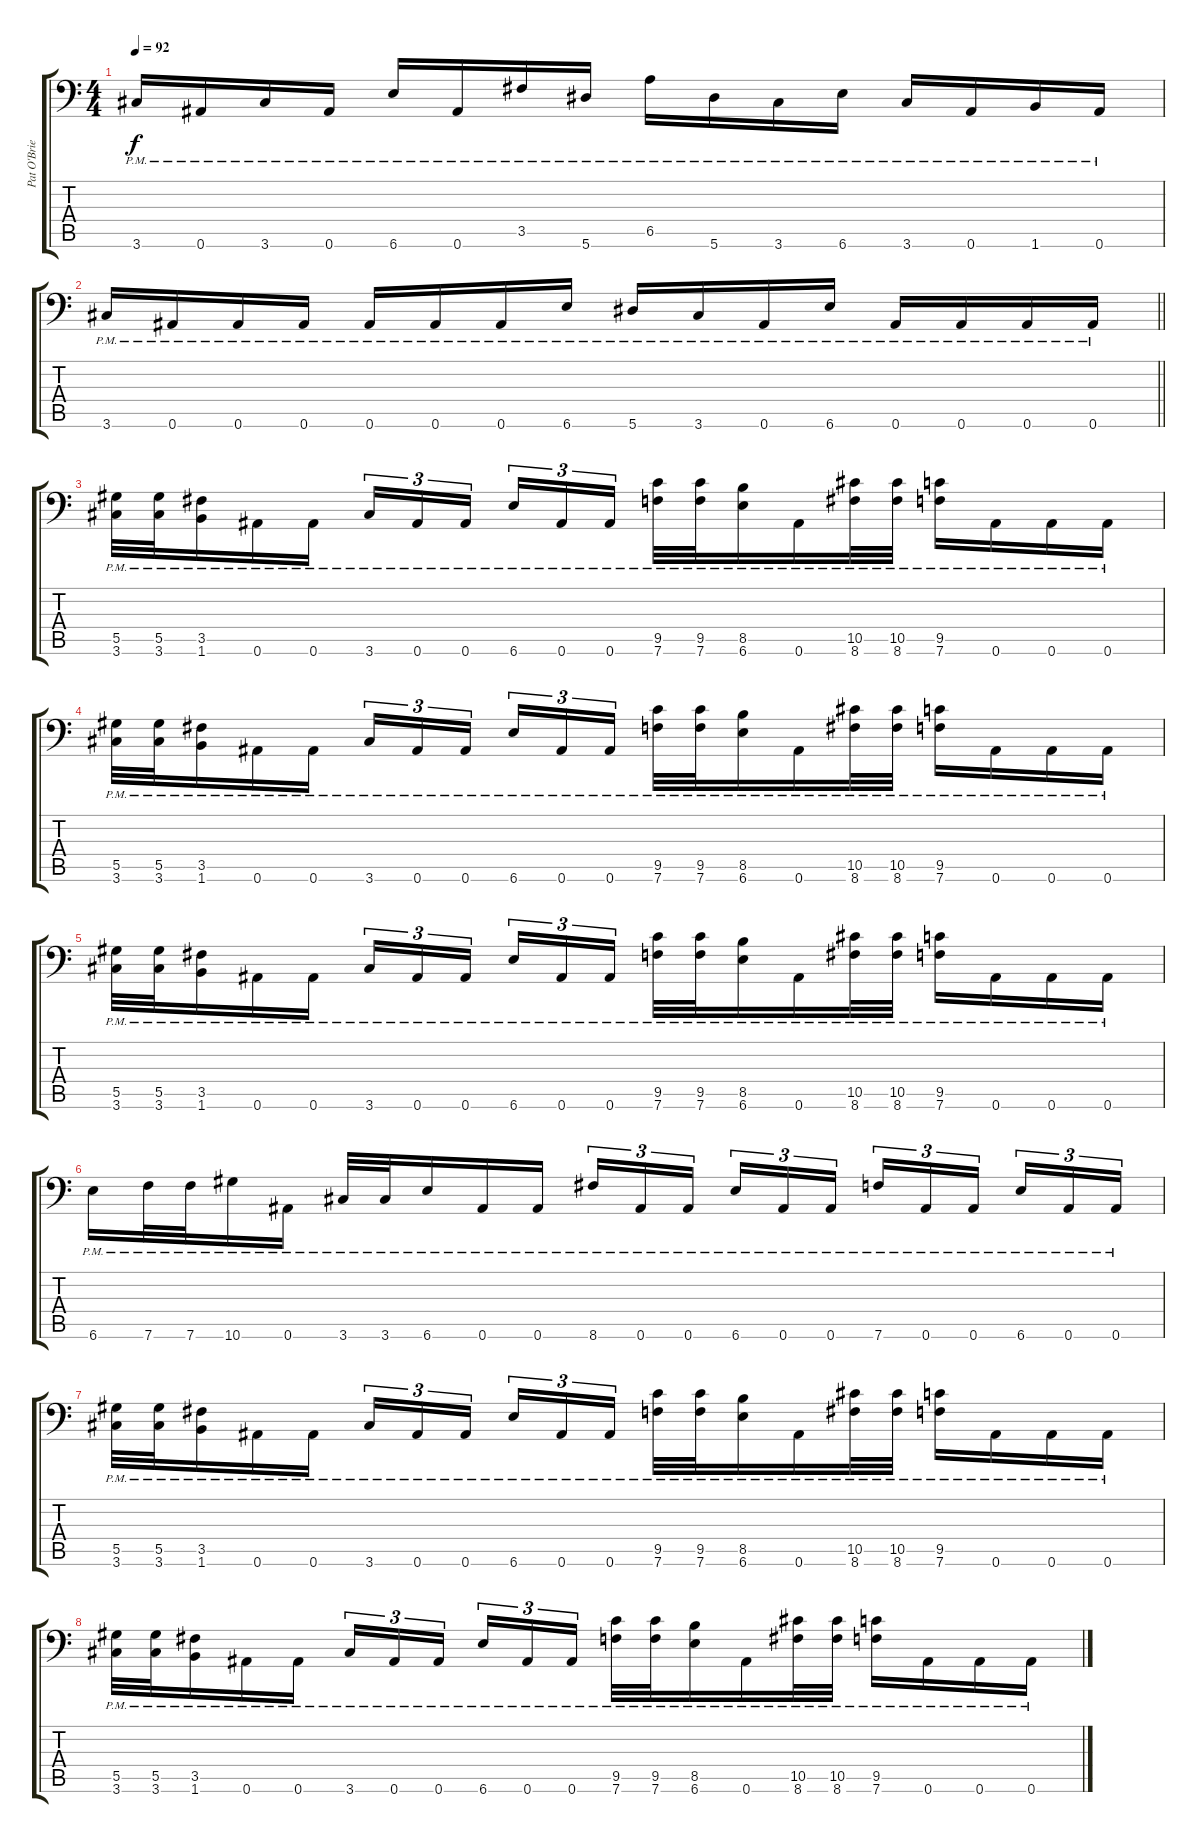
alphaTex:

\track ("Pat O'Brien (Rhythm)" "Pat O'Brie") {instrument distortionguitar}
\staff {score tabs}
\tuning (Bb3 F3 Db3 Ab2 Eb2 Bb1) {hide}
\ts (4 4)
\tempo 92
\clef f4
\ks c
3.6{pm}.16{dy f} 0.6{pm}.16 3.6{pm}.16 0.6{pm}.16 6.6{pm}.16 0.6{pm}.16 3.5{pm}.16 5.6{pm}.16 6.5{pm}.16 5.6{pm}.16 3.6{pm}.16 6.6{pm}.16 3.6{pm}.16 0.6{pm}.16 1.6{pm}.16 0.6{pm}.16 |
\barLineRight lightlight
3.6{pm}.16 0.6{pm}.16 0.6{pm}.16 0.6{pm}.16 0.6{pm}.16 0.6{pm}.16 0.6{pm}.16 6.6{pm}.16 5.6{pm}.16 3.6{pm}.16 0.6{pm}.16 6.6{pm}.16 0.6{pm}.16 0.6{pm}.16 0.6{pm}.16 0.6{pm}.16 |
(5.5{pm} 3.6{pm}).32 (5.5{pm} 3.6{pm}).32 (3.5{pm} 1.6{pm}).16 0.6{pm}.16 0.6{pm}.16 3.6{pm}.16{tu (3 2)} 0.6{pm}.16{tu (3 2)} 0.6{pm}.16{tu (3 2) beam splitsecondary} 6.6{pm}.16{tu (3 2)} 0.6{pm}.16{tu (3 2)} 0.6{pm}.16{tu (3 2)} (9.5{pm} 7.6{pm}).32 (9.5{pm} 7.6{pm}).32 (8.5{pm} 6.6{pm}).16 0.6{pm}.16 (10.5{pm} 8.6{pm}).32 (10.5{pm} 8.6{pm}).32 (9.5{pm} 7.6{pm}).16 0.6{pm}.16 0.6{pm}.16 0.6{pm}.16 |
(5.5{pm} 3.6{pm}).32 (5.5{pm} 3.6{pm}).32 (3.5{pm} 1.6{pm}).16 0.6{pm}.16 0.6{pm}.16 3.6{pm}.16{tu (3 2)} 0.6{pm}.16{tu (3 2)} 0.6{pm}.16{tu (3 2) beam splitsecondary} 6.6{pm}.16{tu (3 2)} 0.6{pm}.16{tu (3 2)} 0.6{pm}.16{tu (3 2)} (9.5{pm} 7.6{pm}).32 (9.5{pm} 7.6{pm}).32 (8.5{pm} 6.6{pm}).16 0.6{pm}.16 (10.5{pm} 8.6{pm}).32 (10.5{pm} 8.6{pm}).32 (9.5{pm} 7.6{pm}).16 0.6{pm}.16 0.6{pm}.16 0.6{pm}.16 |
(5.5{pm} 3.6{pm}).32 (5.5{pm} 3.6{pm}).32 (3.5{pm} 1.6{pm}).16 0.6{pm}.16 0.6{pm}.16 3.6{pm}.16{tu (3 2)} 0.6{pm}.16{tu (3 2)} 0.6{pm}.16{tu (3 2) beam splitsecondary} 6.6{pm}.16{tu (3 2)} 0.6{pm}.16{tu (3 2)} 0.6{pm}.16{tu (3 2)} (9.5{pm} 7.6{pm}).32 (9.5{pm} 7.6{pm}).32 (8.5{pm} 6.6{pm}).16 0.6{pm}.16 (10.5{pm} 8.6{pm}).32 (10.5{pm} 8.6{pm}).32 (9.5{pm} 7.6{pm}).16 0.6{pm}.16 0.6{pm}.16 0.6{pm}.16 |
6.6{pm}.16 7.6{pm}.32 7.6{pm}.32 10.6{pm}.16 0.6{pm}.16 3.6{pm}.32 3.6{pm}.32 6.6{pm}.16 0.6{pm}.16 0.6{pm}.16 8.6{pm}.16{tu (3 2)} 0.6{pm}.16{tu (3 2)} 0.6{pm}.16{tu (3 2) beam splitsecondary} 6.6{pm}.16{tu (3 2)} 0.6{pm}.16{tu (3 2)} 0.6{pm}.16{tu (3 2)} 7.6{pm}.16{tu (3 2)} 0.6{pm}.16{tu (3 2)} 0.6{pm}.16{tu (3 2) beam splitsecondary} 6.6{pm}.16{tu (3 2)} 0.6{pm}.16{tu (3 2)} 0.6{pm}.16{tu (3 2)} |
(5.5{pm} 3.6{pm}).32 (5.5{pm} 3.6{pm}).32 (3.5{pm} 1.6{pm}).16 0.6{pm}.16 0.6{pm}.16 3.6{pm}.16{tu (3 2)} 0.6{pm}.16{tu (3 2)} 0.6{pm}.16{tu (3 2) beam splitsecondary} 6.6{pm}.16{tu (3 2)} 0.6{pm}.16{tu (3 2)} 0.6{pm}.16{tu (3 2)} (9.5{pm} 7.6{pm}).32 (9.5{pm} 7.6{pm}).32 (8.5{pm} 6.6{pm}).16 0.6{pm}.16 (10.5{pm} 8.6{pm}).32 (10.5{pm} 8.6{pm}).32 (9.5{pm} 7.6{pm}).16 0.6{pm}.16 0.6{pm}.16 0.6{pm}.16 |
(5.5{pm} 3.6{pm}).32 (5.5{pm} 3.6{pm}).32 (3.5{pm} 1.6{pm}).16 0.6{pm}.16 0.6{pm}.16 3.6{pm}.16{tu (3 2)} 0.6{pm}.16{tu (3 2)} 0.6{pm}.16{tu (3 2) beam splitsecondary} 6.6{pm}.16{tu (3 2)} 0.6{pm}.16{tu (3 2)} 0.6{pm}.16{tu (3 2)} (9.5{pm} 7.6{pm}).32 (9.5{pm} 7.6{pm}).32 (8.5{pm} 6.6{pm}).16 0.6{pm}.16 (10.5{pm} 8.6{pm}).32 (10.5{pm} 8.6{pm}).32 (9.5{pm} 7.6{pm}).16 0.6{pm}.16 0.6{pm}.16 0.6{pm}.16
